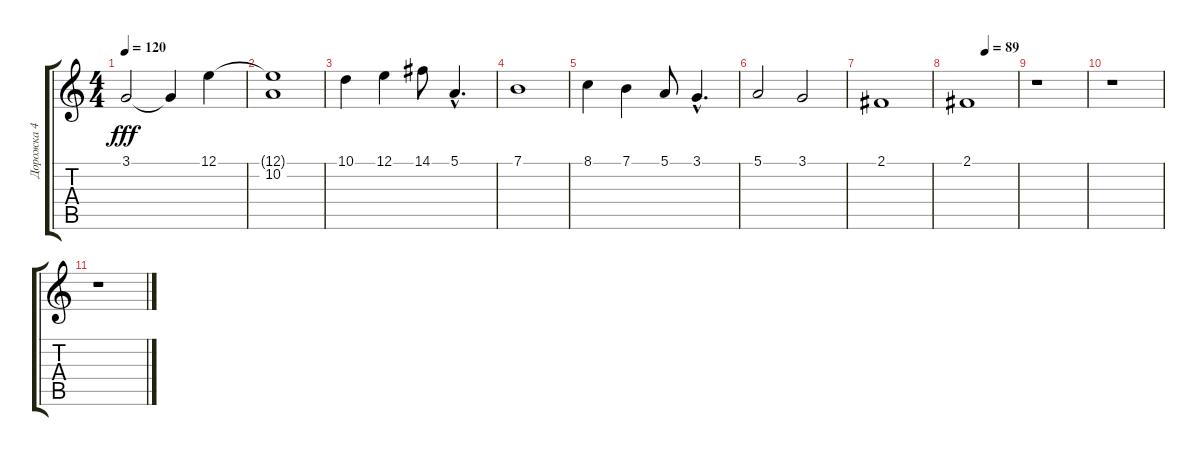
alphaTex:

\track ("Дорожка 4" "Дорожка 4") {instrument musicbox}
\staff {score tabs}
\tuning (E4 B3 G3 D3 A2 E2) {hide}
\ts (4 4)
\tempo 120
\clef g2
\ks c
3.1.2{dy fff} 3.1{t}.4 12.1.4 |
(12.1{t} 10.2).1 |
10.1.4 12.1.4 14.1.8 5.1{hac}.4{d} |
7.1.1 |
8.1.4 7.1.4 5.1.8 3.1{hac}.4{d} |
5.1.2 3.1.2 |
2.1.1 |
\tempo (89 0.375)
2.1.1 |
r.1 |
r.1 |
r.1
